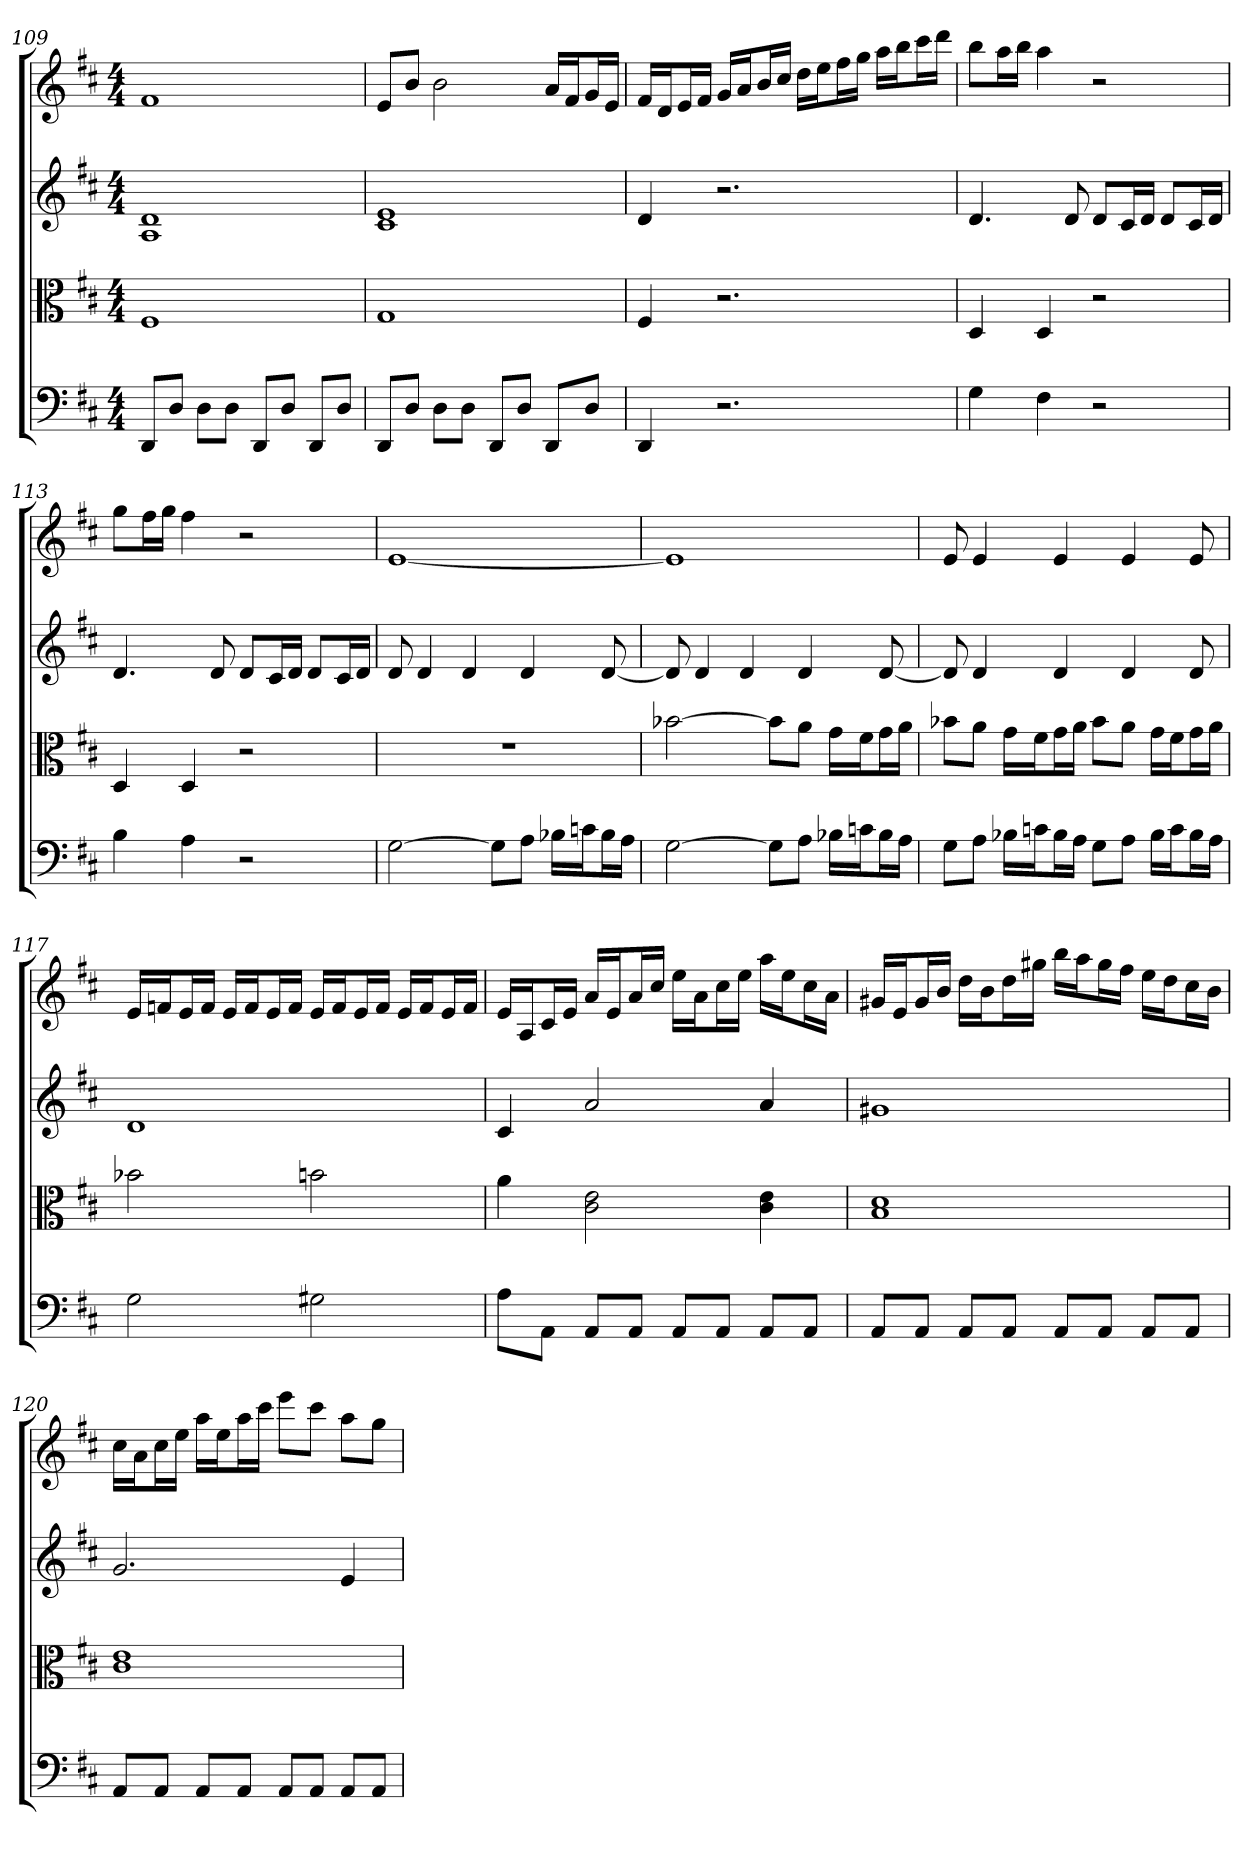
**kern	**kern	**kern	**kern
*part4	*part3	*part2	*part1
*staff4	*staff3	*staff2	*staff1
*clefF4	*clefC3	*	*
*k[f#c#]	*k[f#c#]	*k[f#c#]	*k[f#c#]
*D:	*D:	*D:	*D:
*M4/4	*M4/4	*M4/4	*M4/4
=109	=109	=109	=109
8DD/L	1F#	1A 1d	1f#
8D/J	.	.	.
8D\L	.	.	.
8D\J	.	.	.
8DD/L	.	.	.
8D/J	.	.	.
8DD/L	.	.	.
8D/J	.	.	.
=110	=110	=110	=110
8DD/L	1G	1c# 1e	8eL
8D/J	.	.	8bJ
8D\L	.	.	2b
8D\J	.	.	.
8DD/L	.	.	.
8D/J	.	.	.
8DD/L	.	.	16aLL
.	.	.	16f#J
8D/J	.	.	16gL
.	.	.	16eJJ
=111	=111	=111	=111
4DD	4F#	4d	16f#LL
.	.	.	16dJ
.	.	.	16eL
.	.	.	16f#JJ
2.r	2.r	2.r	16gLL
.	.	.	16aJ
.	.	.	16bL
.	.	.	16cc#JJ
.	.	.	16ddLL
.	.	.	16eeJ
.	.	.	16ff#L
.	.	.	16ggJJ
.	.	.	16aaLL
.	.	.	16bbJ
.	.	.	16ccc#L
.	.	.	16dddJJ
=112	=112	=112	=112
4G	4D	4.d	8bbL
.	.	.	16aaL
.	.	.	16bbJJ
4F#	4D	.	4aa
.	.	8d	.
2r	2r	8dL	2r
.	.	16c#L	.
.	.	16dJJ	.
.	.	8dL	.
.	.	16c#L	.
.	.	16dJJ	.
=113	=113	=113	=113
4B	4D	4.d	8ggL
.	.	.	16ff#L
.	.	.	16ggJJ
4A	4D	.	4ff#
.	.	8d	.
2r	2r	8dL	2r
.	.	16c#L	.
.	.	16dJJ	.
.	.	8dL	.
.	.	16c#L	.
.	.	16dJJ	.
=114	=114	=114	=114
[2G	1r	8d	[1e
.	.	4d	.
.	.	4d	.
8G\L]	.	.	.
8A\J	.	4d	.
16B-X\LL	.	.	.
16cn\J	.	.	.
16B-\L	.	[8d	.
16A\JJ	.	.	.
=115	=115	=115	=115
[2G	[2b-X	8d]	1e]
.	.	4d	.
.	.	4d	.
8G\L]	8b-\L]	.	.
8A\J	8a\J	4d	.
16B-X\LL	16g\LL	.	.
16cn\J	16f#\J	.	.
16B-\L	16g\L	[8d	.
16A\JJ	16a\JJ	.	.
=116	=116	=116	=116
8G\L	8b-X\L	8d]	8e
8A\J	8a\J	4d	4e
16B-X\LL	16g\LL	.	.
16cn\J	16f#\J	.	.
16B-\L	16g\L	4d	4e
16A\JJ	16a\JJ	.	.
8G\L	8b-\L	.	.
8A\J	8a\J	4d	4e
16B-\LL	16g\LL	.	.
16c\J	16f#\J	.	.
16B-\L	16g\L	8d	8e
16A\JJ	16a\JJ	.	.
=117	=117	=117	=117
2G	2b-X	1d	16eLL
.	.	.	16fnJ
.	.	.	16eL
.	.	.	16fJJ
.	.	.	16eLL
.	.	.	16fJ
.	.	.	16eL
.	.	.	16fJJ
2G#X	2bn	.	16eLL
.	.	.	16fJ
.	.	.	16eL
.	.	.	16fJJ
.	.	.	16eLL
.	.	.	16fJ
.	.	.	16eL
.	.	.	16fJJ
=118	=118	=118	=118
8A\L	4a	4c#	16eLL
.	.	.	16AJ
8AA\J	.	.	16c#L
.	.	.	16eJJ
8AA/L	2c# 2e	2a	16aLL
.	.	.	16eJ
8AA/J	.	.	16aL
.	.	.	16cc#JJ
8AA/L	.	.	16eeLL
.	.	.	16aJ
8AA/J	.	.	16cc#L
.	.	.	16eeJJ
8AA/L	4c# 4e	4a	16aaLL
.	.	.	16eeJ
8AA/J	.	.	16cc#L
.	.	.	16aJJ
=119	=119	=119	=119
8AA/L	1B 1d	1g#X	16g#XLL
.	.	.	16eJ
8AA/J	.	.	16g#L
.	.	.	16bJJ
8AA/L	.	.	16ddLL
.	.	.	16bJ
8AA/J	.	.	16ddL
.	.	.	16gg#XJJ
8AA/L	.	.	16bbLL
.	.	.	16aaJ
8AA/J	.	.	16gg#L
.	.	.	16ff#JJ
8AA/L	.	.	16eeLL
.	.	.	16ddJ
8AA/J	.	.	16cc#L
.	.	.	16bJJ
=120	=120	=120	=120
8AA/L	1c# 1e	2.g	16cc#LL
.	.	.	16aJ
8AA/J	.	.	16cc#L
.	.	.	16eeJJ
8AA/L	.	.	16aaLL
.	.	.	16eeJ
8AA/J	.	.	16aaL
.	.	.	16ccc#JJ
8AA/L	.	.	8eeeL
8AA/J	.	.	8ccc#J
8AA/L	.	4e	8aaL
8AA/J	.	.	8ggJ
=	=	=	=
*-	*-	*-	*-
